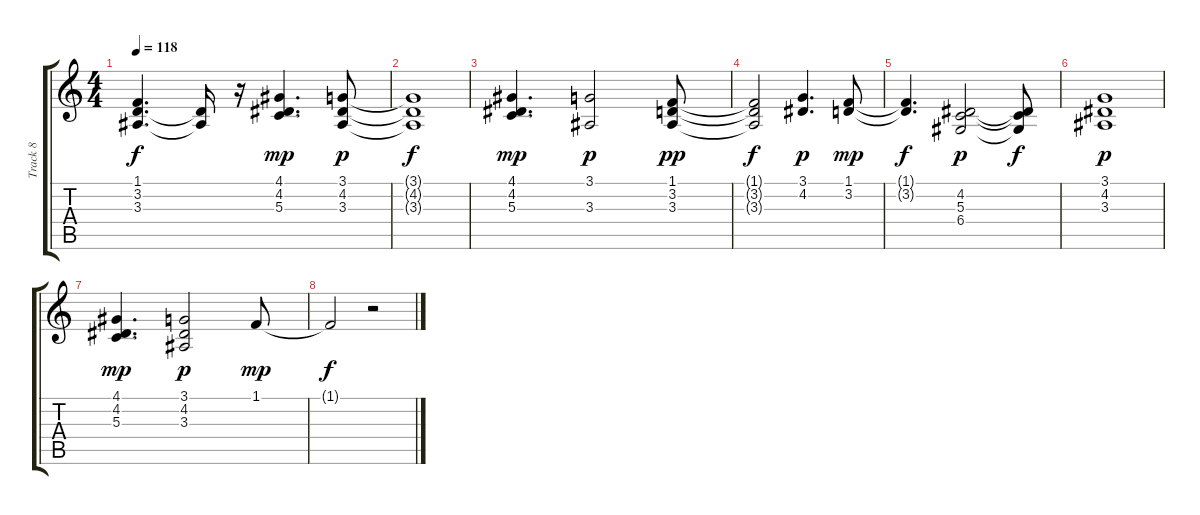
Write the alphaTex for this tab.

\track ("Track 8" "Track 8") {instrument stringensemble1}
\staff {score tabs}
\tuning (E4 B3 G3 D3 A2 E2) {hide}
\ts (4 4)
\tempo 118
\clef g2
\ks c
(1.1{t} 3.2{t} 3.3{t}).4{d dy f} (3.2{t} 3.3{t}).16 r.16 (4.1 4.2 5.3).4{d dy mp} (3.1 4.2 3.3).8{dy p} |
(3.1{t} 4.2{t} 3.3{t}).1{dy f} |
(4.1 4.2 5.3).4{d dy mp} (3.1 3.3).2{dy p} (1.1 3.2 3.3).8{dy pp} |
(1.1{t} 3.2{t} 3.3{t}).2{dy f} (3.1 4.2).4{d dy p} (1.1 3.2).8{dy mp} |
(1.1{t} 3.2{t}).4{d dy f} (4.2 5.3 6.4).2{dy p} (4.2{t} 5.3{t} 6.4{t}).8{dy f} |
(3.1 4.2 3.3).1{dy p} |
(4.1 4.2 5.3).4{d dy mp} (3.1 4.2 3.3).2{dy p} 1.1.8{dy mp} |
1.1{t}.2{dy f} r.2
